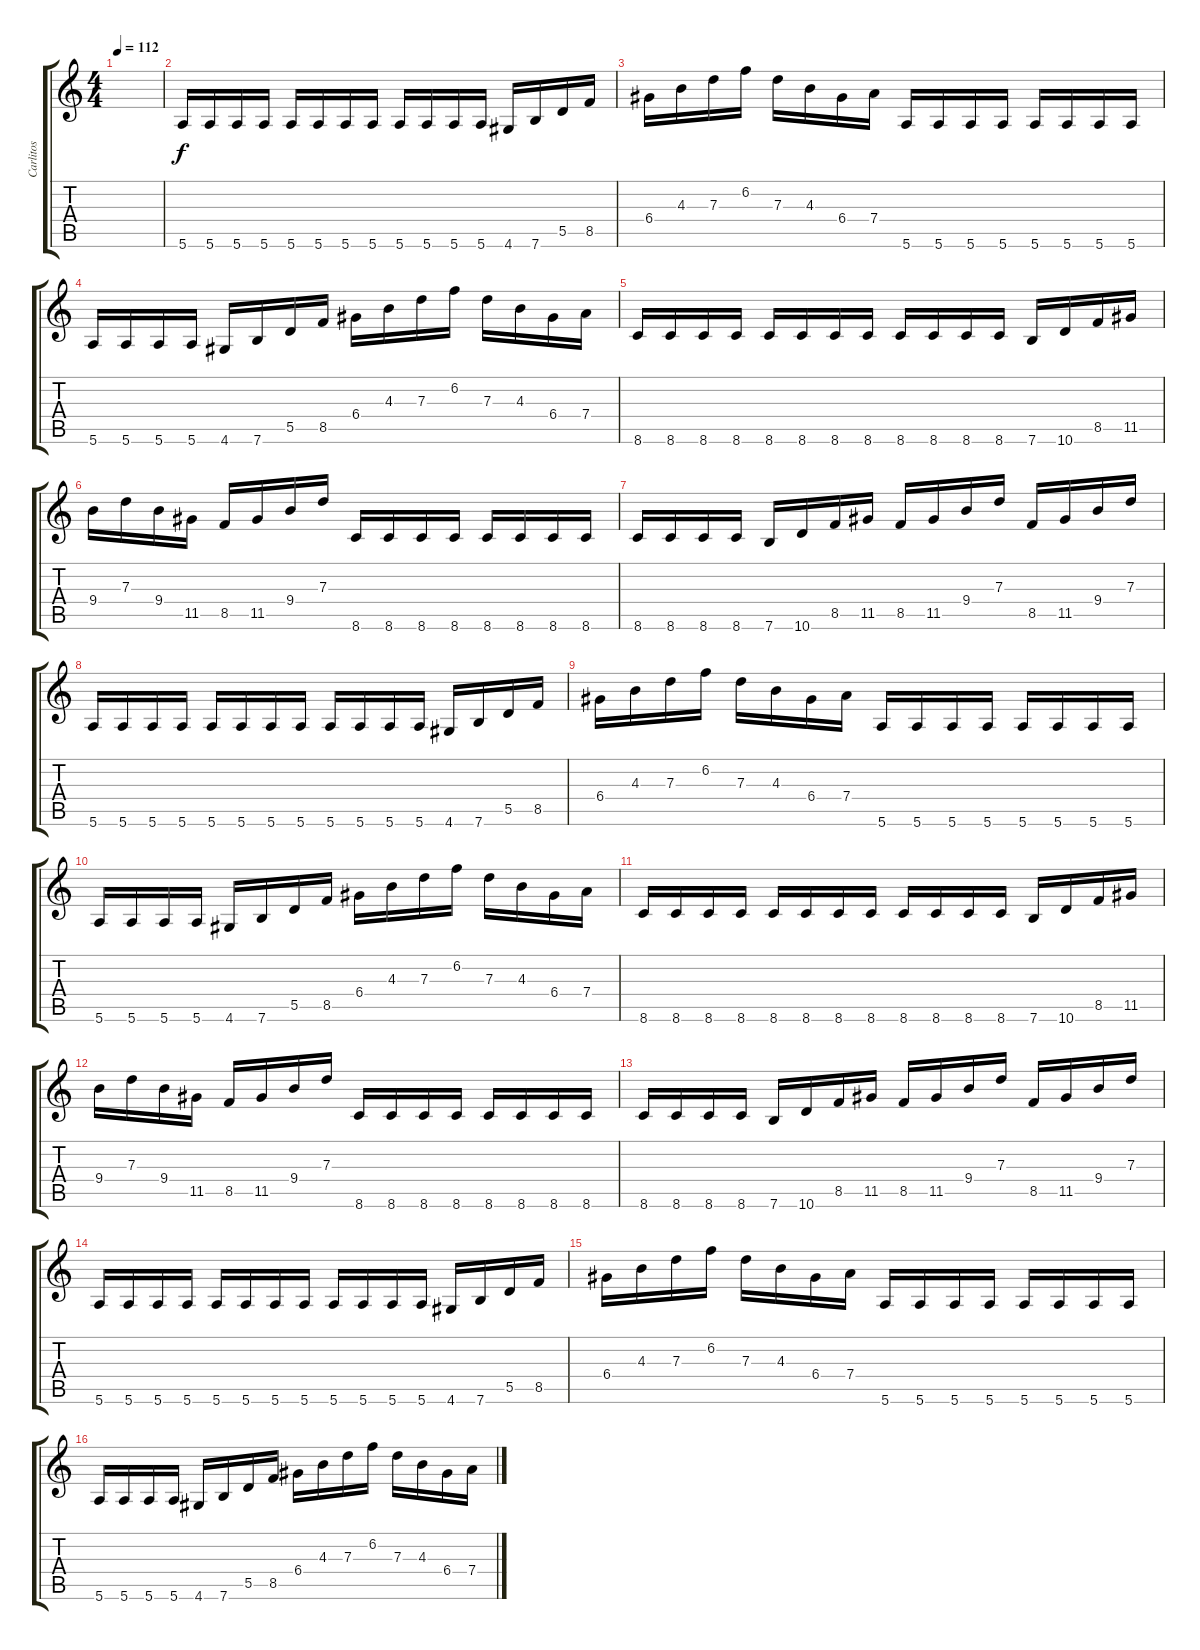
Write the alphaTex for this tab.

\track ("Carlitos" "Carlitos") {instrument distortionguitar}
\staff {score tabs}
\tuning (E4 B3 G3 D3 A2 E2) {hide}
\ts (4 4)
\tempo 112
\clef g2
\ks c
|
5.6.16 5.6.16 5.6.16 5.6.16 5.6.16 5.6.16 5.6.16 5.6.16 5.6.16 5.6.16 5.6.16 5.6.16 4.6.16 7.6.16 5.5.16 8.5.16 |
6.4.16 4.3.16 7.3.16 6.2.16 7.3.16 4.3.16 6.4.16 7.4.16 5.6.16 5.6.16 5.6.16 5.6.16 5.6.16 5.6.16 5.6.16 5.6.16 |
5.6.16 5.6.16 5.6.16 5.6.16 4.6.16 7.6.16 5.5.16 8.5.16 6.4.16 4.3.16 7.3.16 6.2.16 7.3.16 4.3.16 6.4.16 7.4.16 |
8.6.16 8.6.16 8.6.16 8.6.16 8.6.16 8.6.16 8.6.16 8.6.16 8.6.16 8.6.16 8.6.16 8.6.16 7.6.16 10.6.16 8.5.16 11.5.16 |
9.4.16 7.3.16 9.4.16 11.5.16 8.5.16 11.5.16 9.4.16 7.3.16 8.6.16 8.6.16 8.6.16 8.6.16 8.6.16 8.6.16 8.6.16 8.6.16 |
8.6.16 8.6.16 8.6.16 8.6.16 7.6.16 10.6.16 8.5.16 11.5.16 8.5.16 11.5.16 9.4.16 7.3.16 8.5.16 11.5.16 9.4.16 7.3.16 |
5.6.16 5.6.16 5.6.16 5.6.16 5.6.16 5.6.16 5.6.16 5.6.16 5.6.16 5.6.16 5.6.16 5.6.16 4.6.16 7.6.16 5.5.16 8.5.16 |
6.4.16 4.3.16 7.3.16 6.2.16 7.3.16 4.3.16 6.4.16 7.4.16 5.6.16 5.6.16 5.6.16 5.6.16 5.6.16 5.6.16 5.6.16 5.6.16 |
5.6.16 5.6.16 5.6.16 5.6.16 4.6.16 7.6.16 5.5.16 8.5.16 6.4.16 4.3.16 7.3.16 6.2.16 7.3.16 4.3.16 6.4.16 7.4.16 |
8.6.16 8.6.16 8.6.16 8.6.16 8.6.16 8.6.16 8.6.16 8.6.16 8.6.16 8.6.16 8.6.16 8.6.16 7.6.16 10.6.16 8.5.16 11.5.16 |
9.4.16 7.3.16 9.4.16 11.5.16 8.5.16 11.5.16 9.4.16 7.3.16 8.6.16 8.6.16 8.6.16 8.6.16 8.6.16 8.6.16 8.6.16 8.6.16 |
8.6.16 8.6.16 8.6.16 8.6.16 7.6.16 10.6.16 8.5.16 11.5.16 8.5.16 11.5.16 9.4.16 7.3.16 8.5.16 11.5.16 9.4.16 7.3.16 |
5.6.16 5.6.16 5.6.16 5.6.16 5.6.16 5.6.16 5.6.16 5.6.16 5.6.16 5.6.16 5.6.16 5.6.16 4.6.16 7.6.16 5.5.16 8.5.16 |
6.4.16 4.3.16 7.3.16 6.2.16 7.3.16 4.3.16 6.4.16 7.4.16 5.6.16 5.6.16 5.6.16 5.6.16 5.6.16 5.6.16 5.6.16 5.6.16 |
5.6.16 5.6.16 5.6.16 5.6.16 4.6.16 7.6.16 5.5.16 8.5.16 6.4.16 4.3.16 7.3.16 6.2.16 7.3.16 4.3.16 6.4.16 7.4.16
